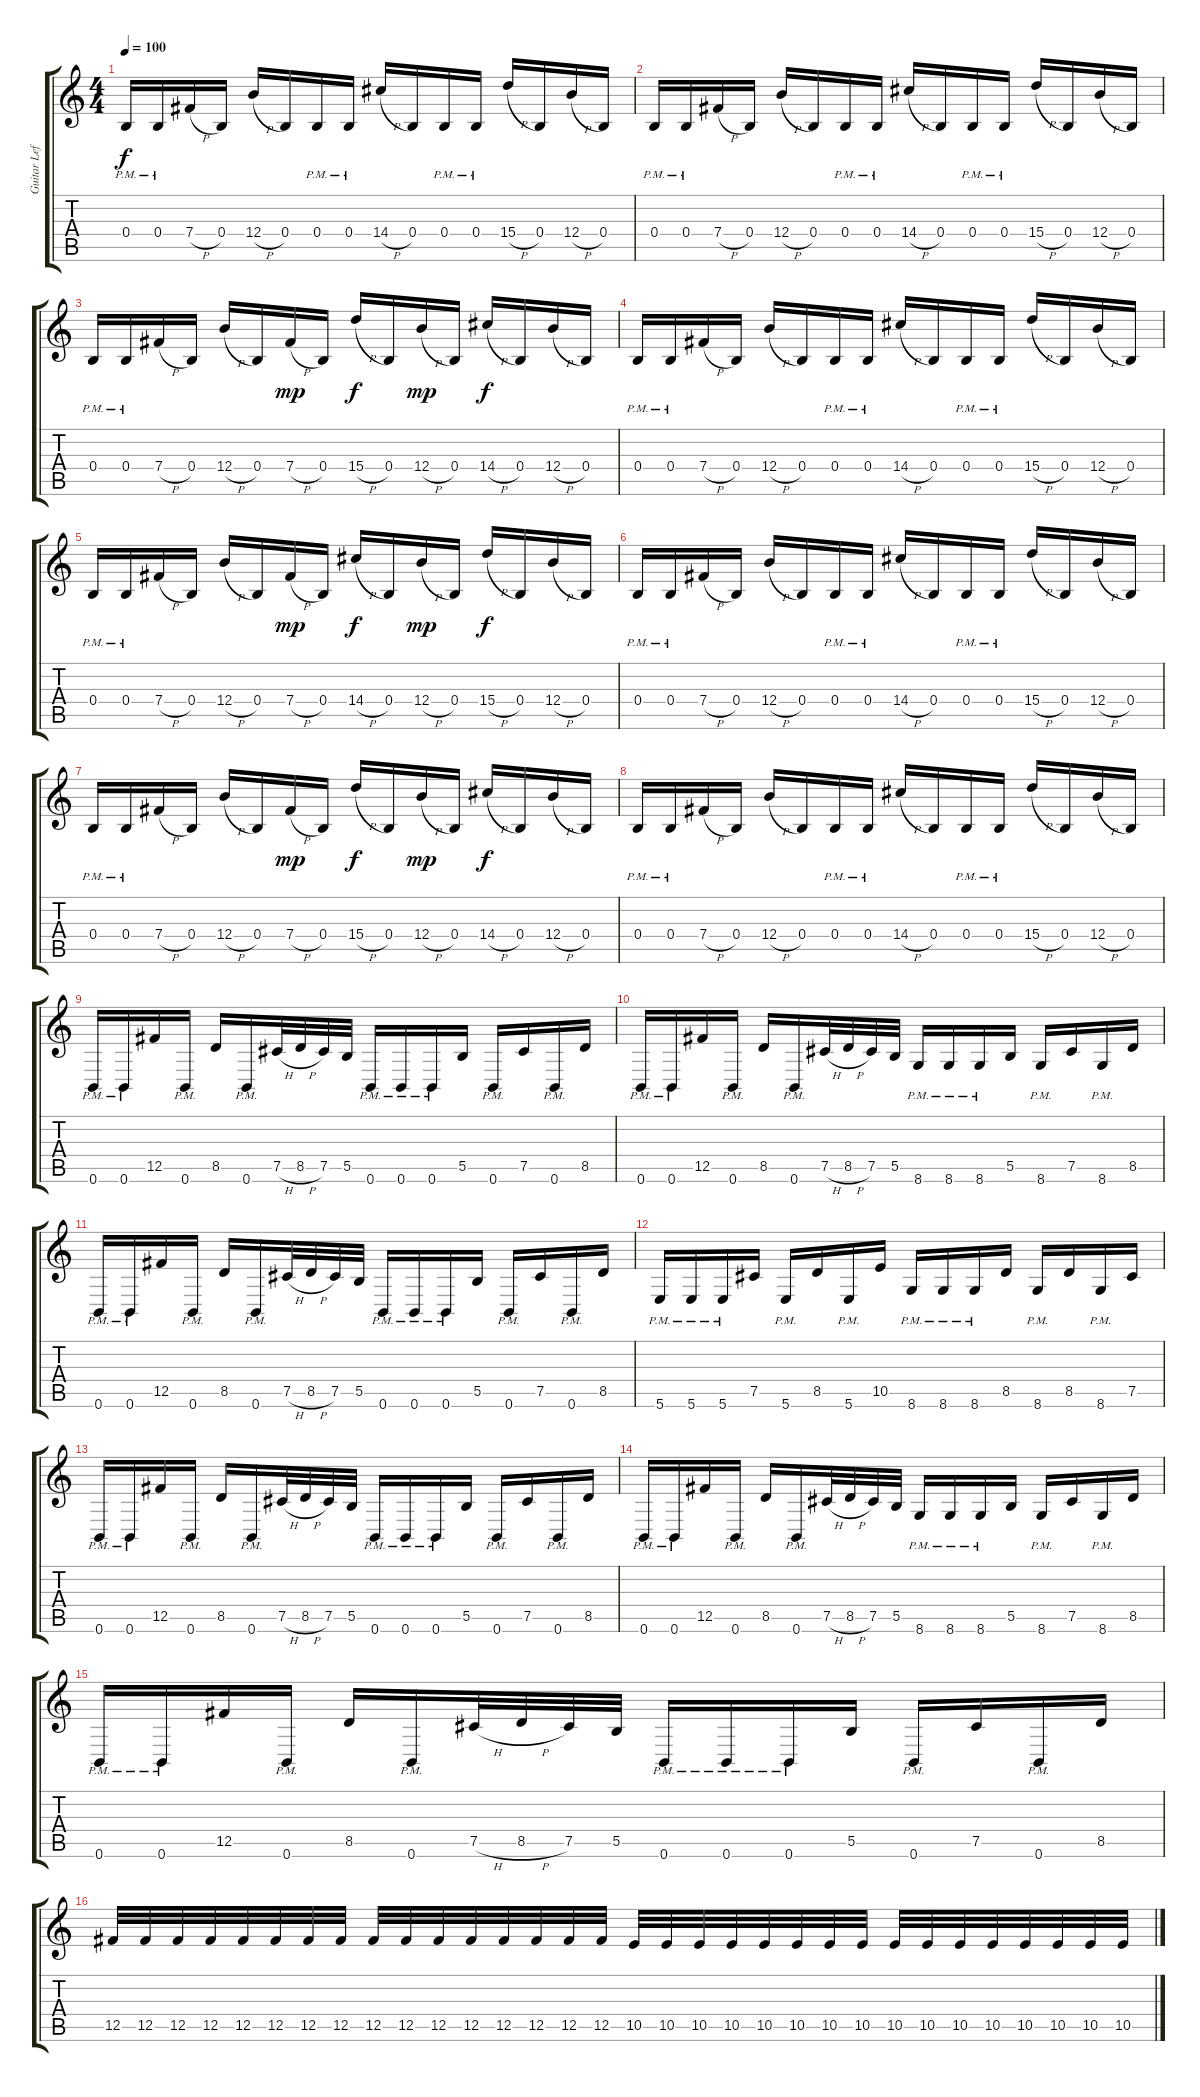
\track ("Guitar Left" "Guitar Lef") {instrument distortionguitar}
\staff {score tabs}
\tuning (Db4 Ab3 E3 B2 Gb2 B1) {hide}
\ts (4 4)
\tempo 100
\clef g2
\ks c
0.4{pm}.16{dy f} 0.4{pm}.16 7.4{h}.16 0.4.16 12.4{h}.16 0.4.16 0.4{pm}.16 0.4{pm}.16 14.4{h}.16 0.4.16 0.4{pm}.16 0.4{pm}.16 15.4{h}.16 0.4.16 12.4{h}.16 0.4.16 |
0.4{pm}.16 0.4{pm}.16 7.4{h}.16 0.4.16 12.4{h}.16 0.4.16 0.4{pm}.16 0.4{pm}.16 14.4{h}.16 0.4.16 0.4{pm}.16 0.4{pm}.16 15.4{h}.16 0.4.16 12.4{h}.16 0.4.16 |
0.4{pm}.16 0.4{pm}.16 7.4{h}.16 0.4.16 12.4{h}.16 0.4.16 7.4{h}.16{dy mp} 0.4.16 15.4{h}.16{dy f} 0.4.16 12.4{h}.16{dy mp} 0.4.16 14.4{h}.16{dy f} 0.4.16 12.4{h}.16 0.4.16 |
0.4{pm}.16 0.4{pm}.16 7.4{h}.16 0.4.16 12.4{h}.16 0.4.16 0.4{pm}.16 0.4{pm}.16 14.4{h}.16 0.4.16 0.4{pm}.16 0.4{pm}.16 15.4{h}.16 0.4.16 12.4{h}.16 0.4.16 |
0.4{pm}.16 0.4{pm}.16 7.4{h}.16 0.4.16 12.4{h}.16 0.4.16 7.4{h}.16{dy mp} 0.4.16 14.4{h}.16{dy f} 0.4.16 12.4{h}.16{dy mp} 0.4.16 15.4{h}.16{dy f} 0.4.16 12.4{h}.16 0.4.16 |
0.4{pm}.16 0.4{pm}.16 7.4{h}.16 0.4.16 12.4{h}.16 0.4.16 0.4{pm}.16 0.4{pm}.16 14.4{h}.16 0.4.16 0.4{pm}.16 0.4{pm}.16 15.4{h}.16 0.4.16 12.4{h}.16 0.4.16 |
0.4{pm}.16 0.4{pm}.16 7.4{h}.16 0.4.16 12.4{h}.16 0.4.16 7.4{h}.16{dy mp} 0.4.16 15.4{h}.16{dy f} 0.4.16 12.4{h}.16{dy mp} 0.4.16 14.4{h}.16{dy f} 0.4.16 12.4{h}.16 0.4.16 |
0.4{pm}.16 0.4{pm}.16 7.4{h}.16 0.4.16 12.4{h}.16 0.4.16 0.4{pm}.16 0.4{pm}.16 14.4{h}.16 0.4.16 0.4{pm}.16 0.4{pm}.16 15.4{h}.16 0.4.16 12.4{h}.16 0.4.16 |
0.6{pm}.16 0.6{pm}.16 12.5.16 0.6{pm}.16 8.5.16 0.6{pm}.16 7.5{h}.32 8.5{h}.32 7.5.32 5.5.32 0.6{pm}.16 0.6{pm}.16 0.6{pm}.16 5.5.16 0.6{pm}.16 7.5.16 0.6{pm}.16 8.5.16 |
0.6{pm}.16 0.6{pm}.16 12.5.16 0.6{pm}.16 8.5.16 0.6{pm}.16 7.5{h}.32 8.5{h}.32 7.5.32 5.5.32 8.6{pm}.16 8.6{pm}.16 8.6{pm}.16 5.5.16 8.6{pm}.16 7.5.16 8.6{pm}.16 8.5.16 |
0.6{pm}.16 0.6{pm}.16 12.5.16 0.6{pm}.16 8.5.16 0.6{pm}.16 7.5{h}.32 8.5{h}.32 7.5.32 5.5.32 0.6{pm}.16 0.6{pm}.16 0.6{pm}.16 5.5.16 0.6{pm}.16 7.5.16 0.6{pm}.16 8.5.16 |
5.6{pm}.16 5.6{pm}.16 5.6{pm}.16 7.5.16 5.6{pm}.16 8.5.16 5.6{pm}.16 10.5.16 8.6{pm}.16 8.6{pm}.16 8.6{pm}.16 8.5.16 8.6{pm}.16 8.5.16 8.6{pm}.16 7.5.16 |
0.6{pm}.16 0.6{pm}.16 12.5.16 0.6{pm}.16 8.5.16 0.6{pm}.16 7.5{h}.32 8.5{h}.32 7.5.32 5.5.32 0.6{pm}.16 0.6{pm}.16 0.6{pm}.16 5.5.16 0.6{pm}.16 7.5.16 0.6{pm}.16 8.5.16 |
0.6{pm}.16 0.6{pm}.16 12.5.16 0.6{pm}.16 8.5.16 0.6{pm}.16 7.5{h}.32 8.5{h}.32 7.5.32 5.5.32 8.6{pm}.16 8.6{pm}.16 8.6{pm}.16 5.5.16 8.6{pm}.16 7.5.16 8.6{pm}.16 8.5.16 |
0.6{pm}.16 0.6{pm}.16 12.5.16 0.6{pm}.16 8.5.16 0.6{pm}.16 7.5{h}.32 8.5{h}.32 7.5.32 5.5.32 0.6{pm}.16 0.6{pm}.16 0.6{pm}.16 5.5.16 0.6{pm}.16 7.5.16 0.6{pm}.16 8.5.16 |
12.5.32 12.5.32 12.5.32 12.5.32 12.5.32 12.5.32 12.5.32 12.5.32 12.5.32 12.5.32 12.5.32 12.5.32 12.5.32 12.5.32 12.5.32 12.5.32 10.5.32 10.5.32 10.5.32 10.5.32 10.5.32 10.5.32 10.5.32 10.5.32 10.5.32 10.5.32 10.5.32 10.5.32 10.5.32 10.5.32 10.5.32 10.5.32
